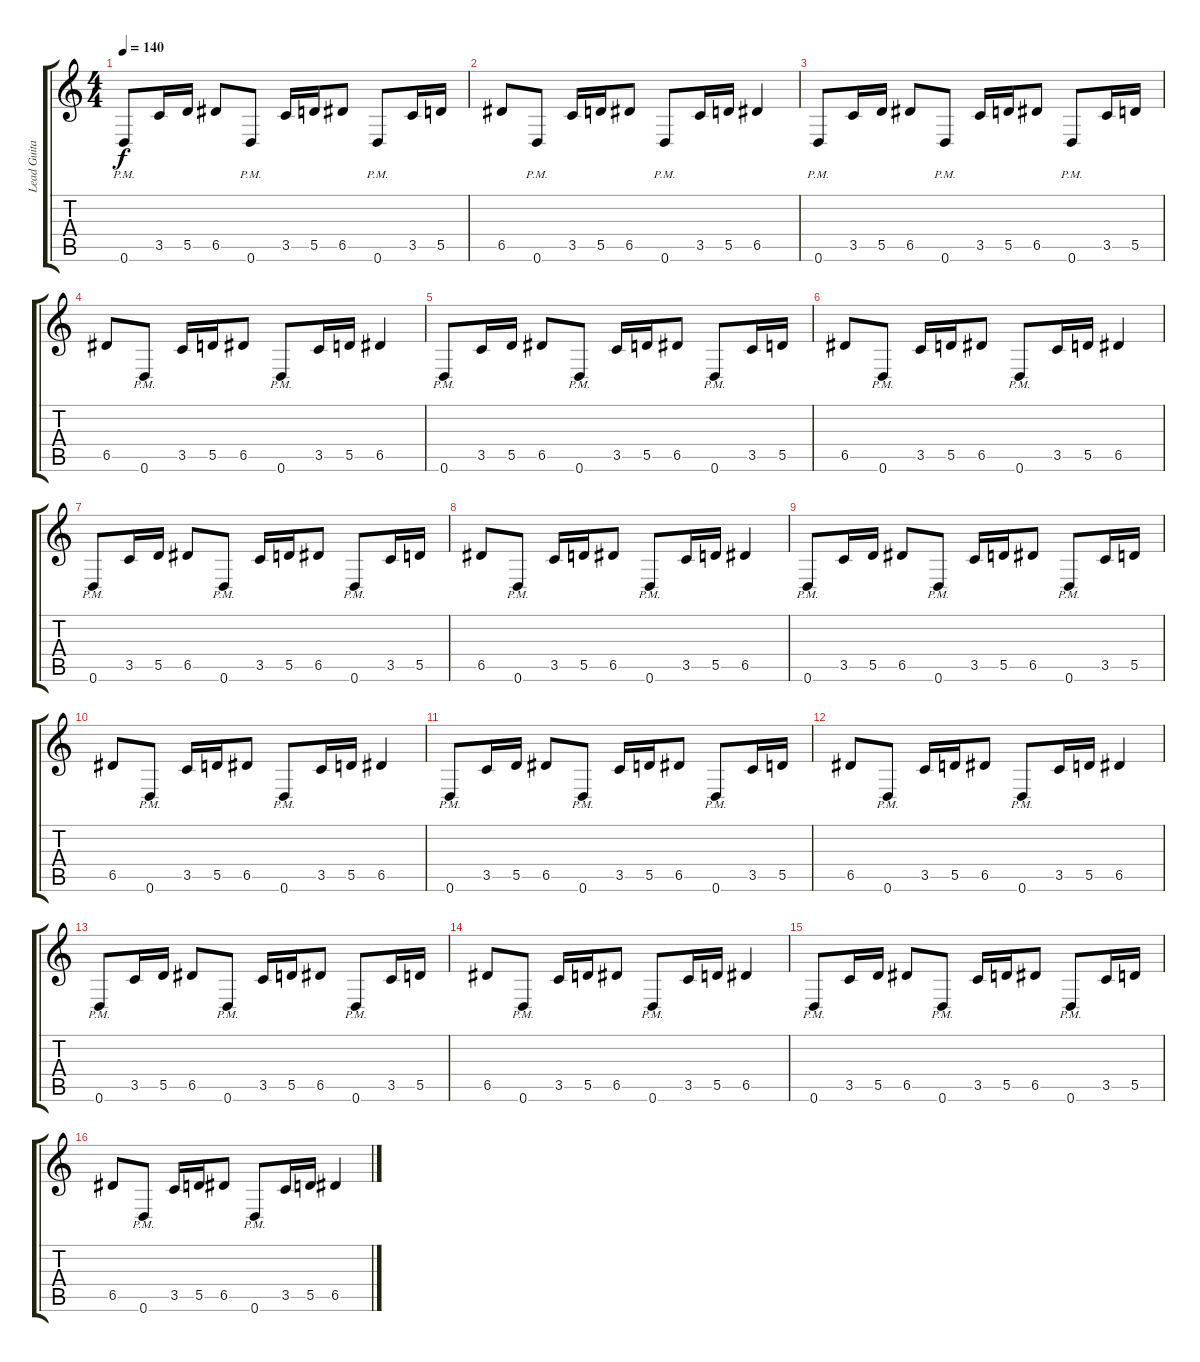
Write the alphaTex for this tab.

\track ("Lead Guitar" "Lead Guita") {instrument distortionguitar}
\staff {score tabs}
\tuning (E4 B3 G3 D3 A2 D2) {hide}
\ts (4 4)
\tempo 140
\clef g2
\ks c
0.6{pm}.8{dy f} 3.5.16 5.5.16 6.5.8 0.6{pm}.8 3.5.16 5.5.16 6.5.8 0.6{pm}.8 3.5.16 5.5.16 |
6.5.8 0.6{pm}.8 3.5.16 5.5.16 6.5.8 0.6{pm}.8 3.5.16 5.5.16 6.5.4 |
0.6{pm}.8 3.5.16 5.5.16 6.5.8 0.6{pm}.8 3.5.16 5.5.16 6.5.8 0.6{pm}.8 3.5.16 5.5.16 |
6.5.8 0.6{pm}.8 3.5.16 5.5.16 6.5.8 0.6{pm}.8 3.5.16 5.5.16 6.5.4 |
0.6{pm}.8 3.5.16 5.5.16 6.5.8 0.6{pm}.8 3.5.16 5.5.16 6.5.8 0.6{pm}.8 3.5.16 5.5.16 |
6.5.8 0.6{pm}.8 3.5.16 5.5.16 6.5.8 0.6{pm}.8 3.5.16 5.5.16 6.5.4 |
0.6{pm}.8 3.5.16 5.5.16 6.5.8 0.6{pm}.8 3.5.16 5.5.16 6.5.8 0.6{pm}.8 3.5.16 5.5.16 |
6.5.8 0.6{pm}.8 3.5.16 5.5.16 6.5.8 0.6{pm}.8 3.5.16 5.5.16 6.5.4 |
0.6{pm}.8 3.5.16 5.5.16 6.5.8 0.6{pm}.8 3.5.16 5.5.16 6.5.8 0.6{pm}.8 3.5.16 5.5.16 |
6.5.8 0.6{pm}.8 3.5.16 5.5.16 6.5.8 0.6{pm}.8 3.5.16 5.5.16 6.5.4 |
0.6{pm}.8 3.5.16 5.5.16 6.5.8 0.6{pm}.8 3.5.16 5.5.16 6.5.8 0.6{pm}.8 3.5.16 5.5.16 |
6.5.8 0.6{pm}.8 3.5.16 5.5.16 6.5.8 0.6{pm}.8 3.5.16 5.5.16 6.5.4 |
0.6{pm}.8 3.5.16 5.5.16 6.5.8 0.6{pm}.8 3.5.16 5.5.16 6.5.8 0.6{pm}.8 3.5.16 5.5.16 |
6.5.8 0.6{pm}.8 3.5.16 5.5.16 6.5.8 0.6{pm}.8 3.5.16 5.5.16 6.5.4 |
0.6{pm}.8 3.5.16 5.5.16 6.5.8 0.6{pm}.8 3.5.16 5.5.16 6.5.8 0.6{pm}.8 3.5.16 5.5.16 |
6.5.8 0.6{pm}.8 3.5.16 5.5.16 6.5.8 0.6{pm}.8 3.5.16 5.5.16 6.5.4
